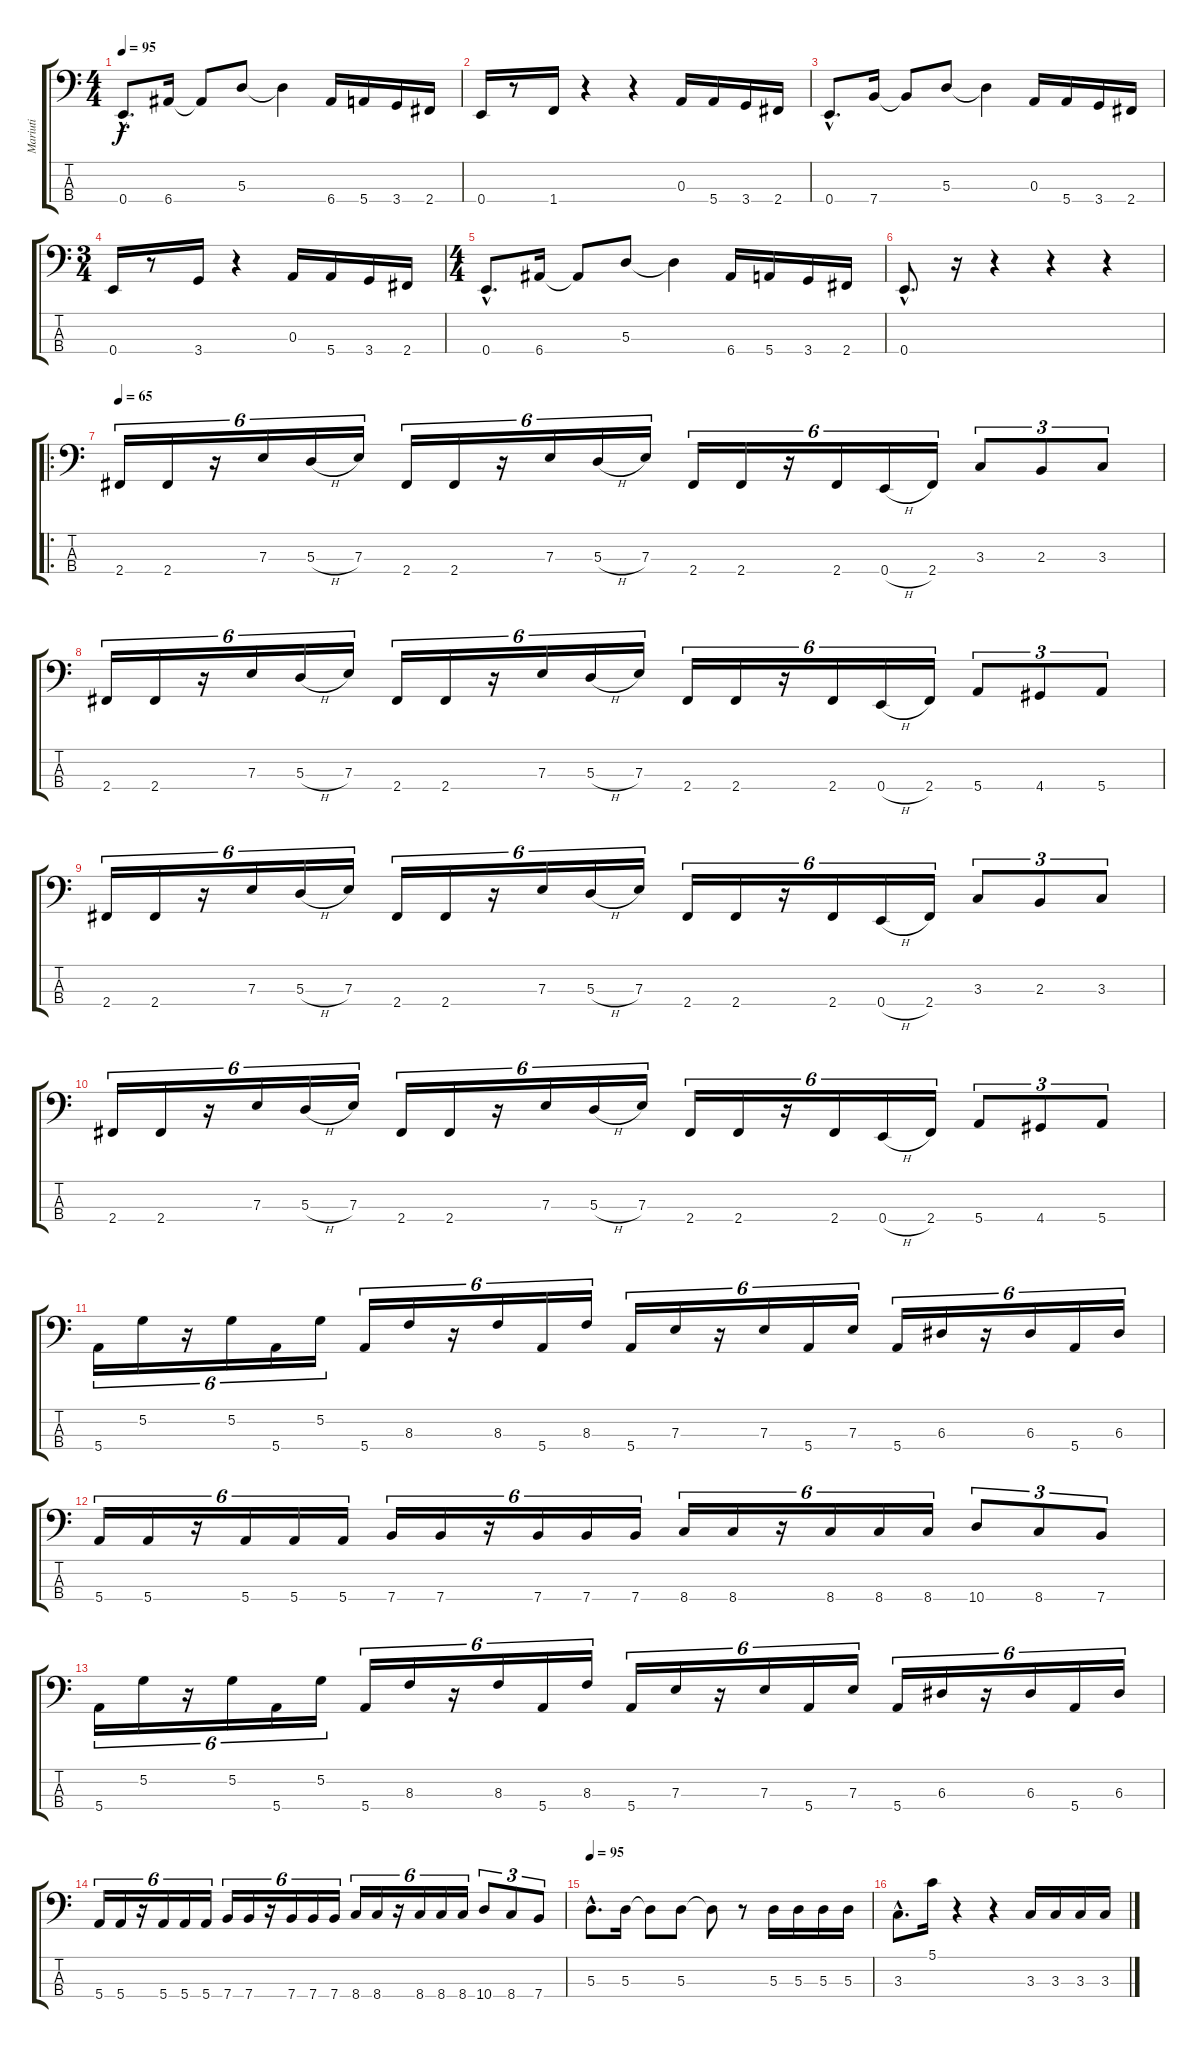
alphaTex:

\track ("Mariuti" "Mariuti") {instrument electricbassfinger}
\staff {score tabs}
\tuning (G2 D2 A1 E1) {hide}
\ts (4 4)
\tempo 95
\clef f4
\ks c
0.4{hac}.8{d dy f} 6.4.16 6.4{t}.8 5.3.8 5.3{t}.4 6.4.16 5.4.16 3.4.16 2.4.16 |
0.4.16 r.8 1.4.16 r.4 r.4 0.3.16 5.4.16 3.4.16 2.4.16 |
0.4{hac}.8{d} 7.4.16 7.4{t}.8 5.3.8 5.3{t}.4 0.3.16 5.4.16 3.4.16 2.4.16 |
\ts (3 4)
0.4.16 r.8 3.4.16 r.4 0.3.16 5.4.16 3.4.16 2.4.16 |
\ts (4 4)
0.4{hac}.8{d} 6.4.16 6.4{t}.8 5.3.8 5.3{t}.4 6.4.16 5.4.16 3.4.16 2.4.16 |
0.4{hac}.8{d} r.16 r.4 r.4 r.4 |
\ro
\tempo 65
2.4.16{tu (6 4)} 2.4.16{tu (6 4)} r.16{tu (6 4)} 7.3.16{tu (6 4)} 5.3{h}.16{tu (6 4)} 7.3.16{tu (6 4)} 2.4.16{tu (6 4)} 2.4.16{tu (6 4)} r.16{tu (6 4)} 7.3.16{tu (6 4)} 5.3{h}.16{tu (6 4)} 7.3.16{tu (6 4)} 2.4.16{tu (6 4)} 2.4.16{tu (6 4)} r.16{tu (6 4)} 2.4.16{tu (6 4)} 0.4{h}.16{tu (6 4)} 2.4.16{tu (6 4)} 3.3.8{tu (3 2)} 2.3.8{tu (3 2)} 3.3.8{tu (3 2)} |
2.4.16{tu (6 4)} 2.4.16{tu (6 4)} r.16{tu (6 4)} 7.3.16{tu (6 4)} 5.3{h}.16{tu (6 4)} 7.3.16{tu (6 4)} 2.4.16{tu (6 4)} 2.4.16{tu (6 4)} r.16{tu (6 4)} 7.3.16{tu (6 4)} 5.3{h}.16{tu (6 4)} 7.3.16{tu (6 4)} 2.4.16{tu (6 4)} 2.4.16{tu (6 4)} r.16{tu (6 4)} 2.4.16{tu (6 4)} 0.4{h}.16{tu (6 4)} 2.4.16{tu (6 4)} 5.4.8{tu (3 2)} 4.4.8{tu (3 2)} 5.4.8{tu (3 2)} |
2.4.16{tu (6 4)} 2.4.16{tu (6 4)} r.16{tu (6 4)} 7.3.16{tu (6 4)} 5.3{h}.16{tu (6 4)} 7.3.16{tu (6 4)} 2.4.16{tu (6 4)} 2.4.16{tu (6 4)} r.16{tu (6 4)} 7.3.16{tu (6 4)} 5.3{h}.16{tu (6 4)} 7.3.16{tu (6 4)} 2.4.16{tu (6 4)} 2.4.16{tu (6 4)} r.16{tu (6 4)} 2.4.16{tu (6 4)} 0.4{h}.16{tu (6 4)} 2.4.16{tu (6 4)} 3.3.8{tu (3 2)} 2.3.8{tu (3 2)} 3.3.8{tu (3 2)} |
2.4.16{tu (6 4)} 2.4.16{tu (6 4)} r.16{tu (6 4)} 7.3.16{tu (6 4)} 5.3{h}.16{tu (6 4)} 7.3.16{tu (6 4)} 2.4.16{tu (6 4)} 2.4.16{tu (6 4)} r.16{tu (6 4)} 7.3.16{tu (6 4)} 5.3{h}.16{tu (6 4)} 7.3.16{tu (6 4)} 2.4.16{tu (6 4)} 2.4.16{tu (6 4)} r.16{tu (6 4)} 2.4.16{tu (6 4)} 0.4{h}.16{tu (6 4)} 2.4.16{tu (6 4)} 5.4.8{tu (3 2)} 4.4.8{tu (3 2)} 5.4.8{tu (3 2)} |
5.4.16{tu (6 4)} 5.2.16{tu (6 4)} r.16{tu (6 4)} 5.2.16{tu (6 4)} 5.4.16{tu (6 4)} 5.2.16{tu (6 4)} 5.4.16{tu (6 4)} 8.3.16{tu (6 4)} r.16{tu (6 4)} 8.3.16{tu (6 4)} 5.4.16{tu (6 4)} 8.3.16{tu (6 4)} 5.4.16{tu (6 4)} 7.3.16{tu (6 4)} r.16{tu (6 4)} 7.3.16{tu (6 4)} 5.4.16{tu (6 4)} 7.3.16{tu (6 4)} 5.4.16{tu (6 4)} 6.3.16{tu (6 4)} r.16{tu (6 4)} 6.3.16{tu (6 4)} 5.4.16{tu (6 4)} 6.3.16{tu (6 4)} |
5.4.16{tu (6 4)} 5.4.16{tu (6 4)} r.16{tu (6 4)} 5.4.16{tu (6 4)} 5.4.16{tu (6 4)} 5.4.16{tu (6 4)} 7.4.16{tu (6 4)} 7.4.16{tu (6 4)} r.16{tu (6 4)} 7.4.16{tu (6 4)} 7.4.16{tu (6 4)} 7.4.16{tu (6 4)} 8.4.16{tu (6 4)} 8.4.16{tu (6 4)} r.16{tu (6 4)} 8.4.16{tu (6 4)} 8.4.16{tu (6 4)} 8.4.16{tu (6 4)} 10.4.8{tu (3 2)} 8.4.8{tu (3 2)} 7.4.8{tu (3 2)} |
5.4.16{tu (6 4)} 5.2.16{tu (6 4)} r.16{tu (6 4)} 5.2.16{tu (6 4)} 5.4.16{tu (6 4)} 5.2.16{tu (6 4)} 5.4.16{tu (6 4)} 8.3.16{tu (6 4)} r.16{tu (6 4)} 8.3.16{tu (6 4)} 5.4.16{tu (6 4)} 8.3.16{tu (6 4)} 5.4.16{tu (6 4)} 7.3.16{tu (6 4)} r.16{tu (6 4)} 7.3.16{tu (6 4)} 5.4.16{tu (6 4)} 7.3.16{tu (6 4)} 5.4.16{tu (6 4)} 6.3.16{tu (6 4)} r.16{tu (6 4)} 6.3.16{tu (6 4)} 5.4.16{tu (6 4)} 6.3.16{tu (6 4)} |
5.4.16{tu (6 4)} 5.4.16{tu (6 4)} r.16{tu (6 4)} 5.4.16{tu (6 4)} 5.4.16{tu (6 4)} 5.4.16{tu (6 4)} 7.4.16{tu (6 4)} 7.4.16{tu (6 4)} r.16{tu (6 4)} 7.4.16{tu (6 4)} 7.4.16{tu (6 4)} 7.4.16{tu (6 4)} 8.4.16{tu (6 4)} 8.4.16{tu (6 4)} r.16{tu (6 4)} 8.4.16{tu (6 4)} 8.4.16{tu (6 4)} 8.4.16{tu (6 4)} 10.4.8{tu (3 2)} 8.4.8{tu (3 2)} 7.4.8{tu (3 2)} |
\tempo 95
5.3{hac}.8{d} 5.3.16 5.3{t}.8 5.3.8 5.3{t}.8 r.8 5.3.16 5.3.16 5.3.16 5.3.16 |
3.3{hac}.8{d} 5.1.16 r.4 r.4 3.3.16 3.3.16 3.3.16 3.3.16
